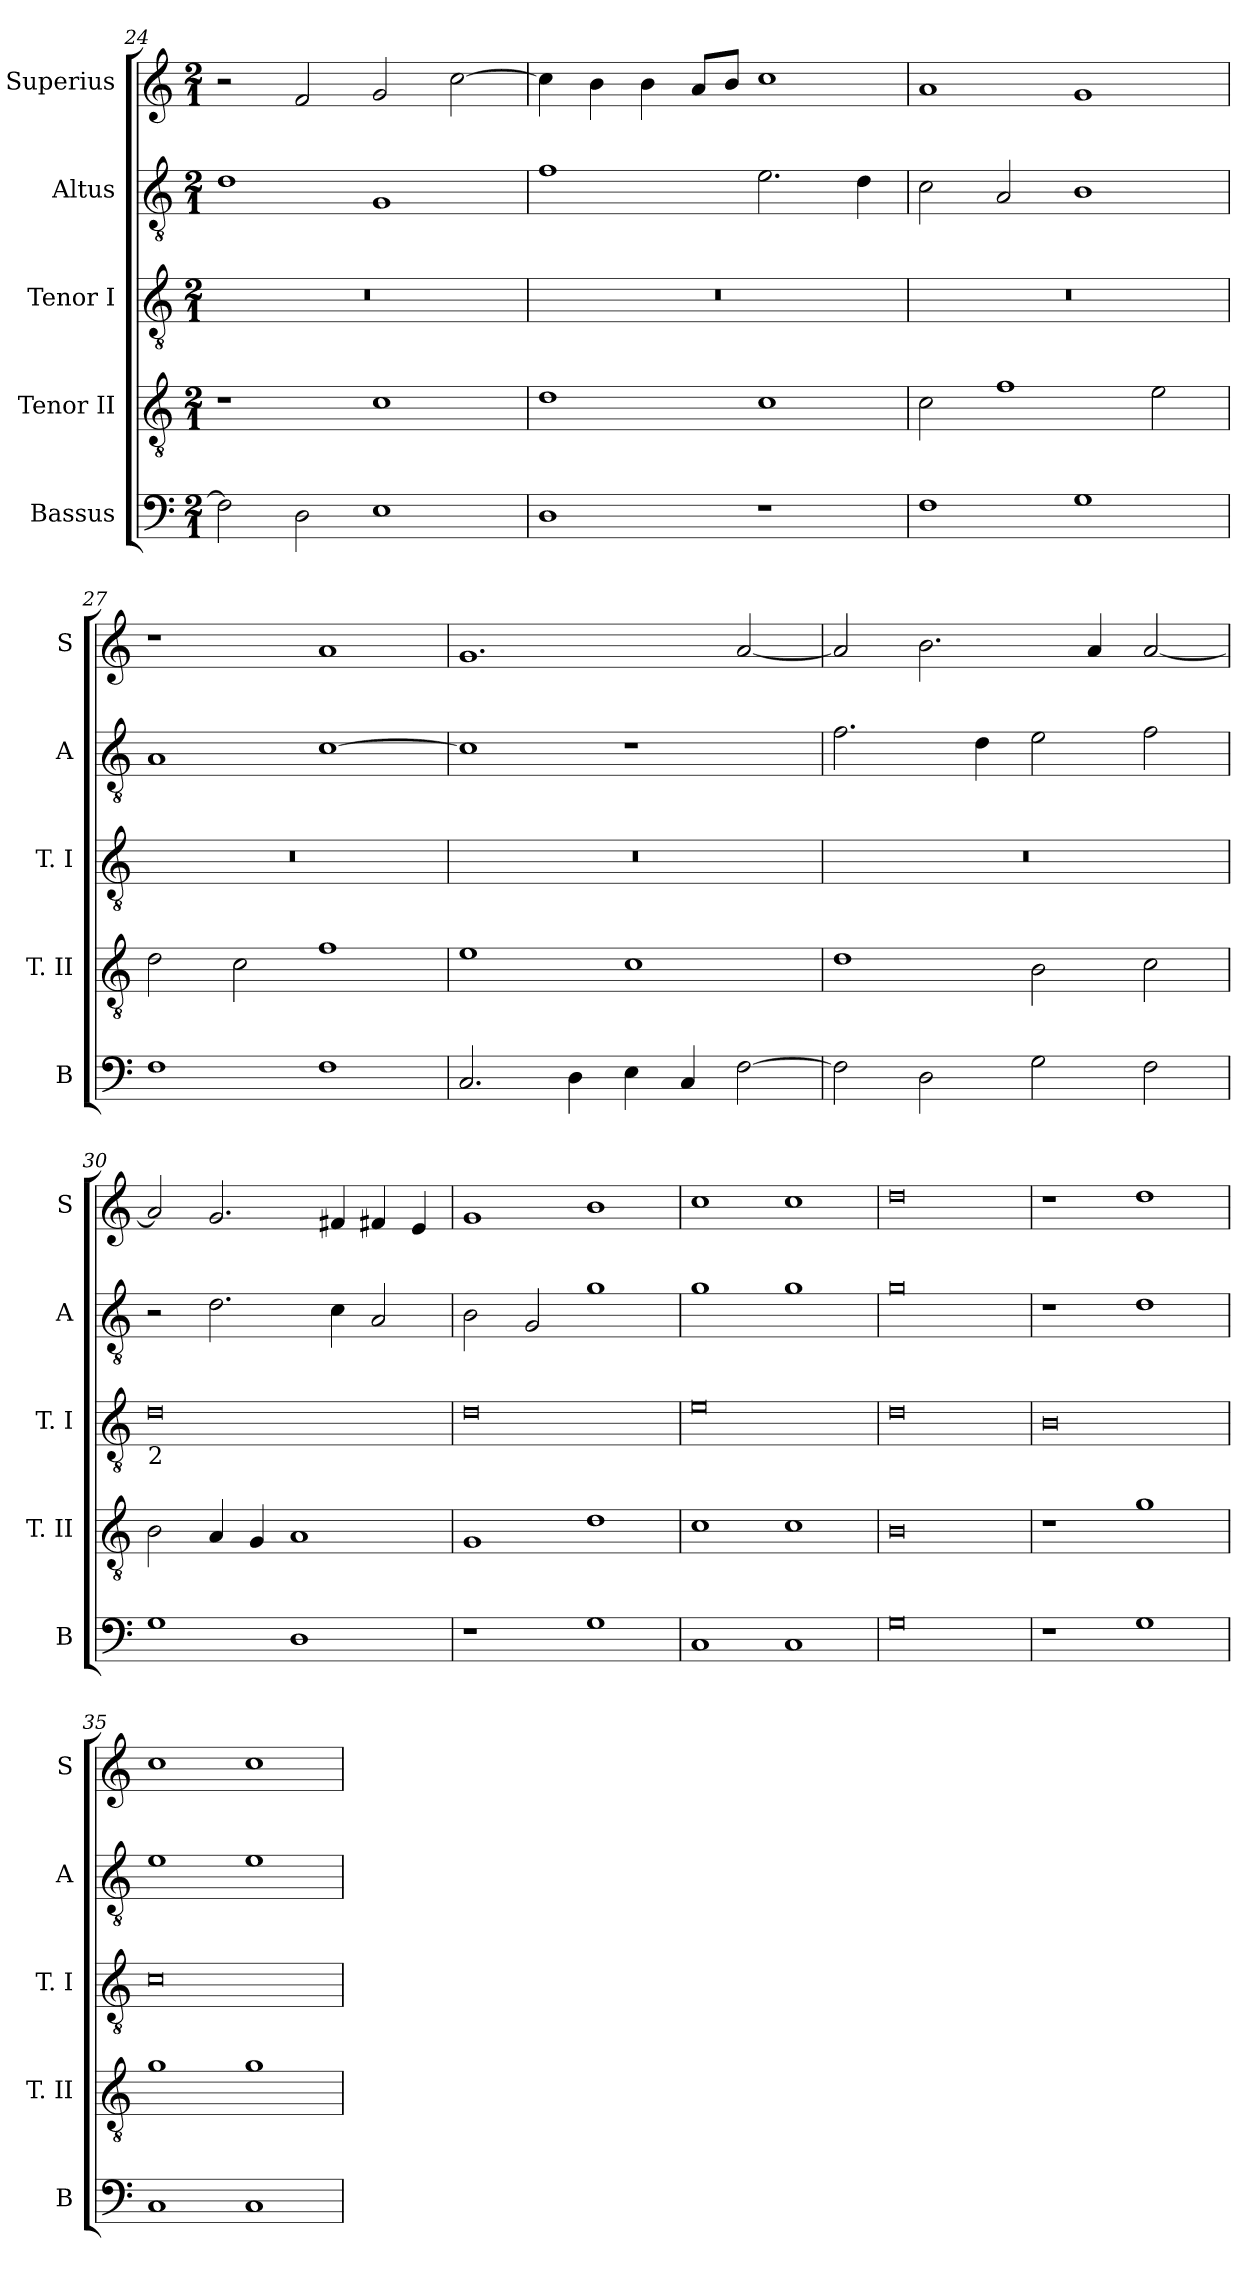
**kern	**kern	**kern	**kern	**kern
*part5	*part4	*part3	*part2	*part1
*staff5	*staff4	*staff3	*staff2	*staff1
*I"Bassus	*I"Tenor II	*I"Tenor I	*I"Altus	*I"Superius
*I'B	*I'T. II	*I'T. I	*I'A	*I'S
*clefF4	*clefGv2	*clefGv2	*clefGv2	*clefG2
*k[]	*k[]	*k[]	*k[]	*k[]
*C:	*C:	*C:	*C:	*C:
*M2/1	*M2/1	*M2/1	*M2/1	*M2/1
=24	=24	=24	=24	=24
2F]	1r	0r	1d	2r
2D	.	.	.	2f
1E	1c	.	1G	2g
.	.	.	.	[2cc
=25	=25	=25	=25	=25
1D	1d	0r	1f	4cc]
.	.	.	.	4b
.	.	.	.	4b
.	.	.	.	8aL
.	.	.	.	8bJ
1r	1c	.	2.e	1cc
.	.	.	4d	.
=26	=26	=26	=26	=26
1F	2c	0r	2c	1a
.	1f	.	2A	.
1G	.	.	1B	1g
.	2e	.	.	.
=27	=27	=27	=27	=27
1F	2d	0r	1A	1r
.	2c	.	.	.
1F	1f	.	[1c	1a
=28	=28	=28	=28	=28
2.C	1e	0r	1c]	1.g
4D	.	.	.	.
4E	1c	.	1r	.
4C	.	.	.	.
[2F	.	.	.	[2a
=29	=29	=29	=29	=29
2F]	1d	0r	2.f	2a]
2D	.	.	.	2.b
.	.	.	4d	.
2G	2B	.	2e	.
.	.	.	.	4a
2F	2c	.	2f	[2a
=30	=30	=30	=30	=30
!	!	!LO:TX:b:t=2	!	!
1G	2B	0d	2r	2a]
.	4A	.	2.d	2.g
.	4G	.	.	.
1D	1A	.	.	.
.	.	.	4c	4f#X
.	.	.	2A	4f#X
.	.	.	.	4e
=31	=31	=31	=31	=31
1r	1G	0d	2B	1g
.	.	.	2G	.
1G	1d	.	1g	1b
=32	=32	=32	=32	=32
1C	1c	0e	1g	1cc
1C	1c	.	1g	1cc
=33	=33	=33	=33	=33
0G	0B	0d	0g	0dd
=34	=34	=34	=34	=34
1r	1r	0B	1r	1r
1G	1g	.	1d	1dd
=35	=35	=35	=35	=35
1C	1g	0c	1e	1cc
1C	1g	.	1e	1cc
=	=	=	=	=
*-	*-	*-	*-	*-
